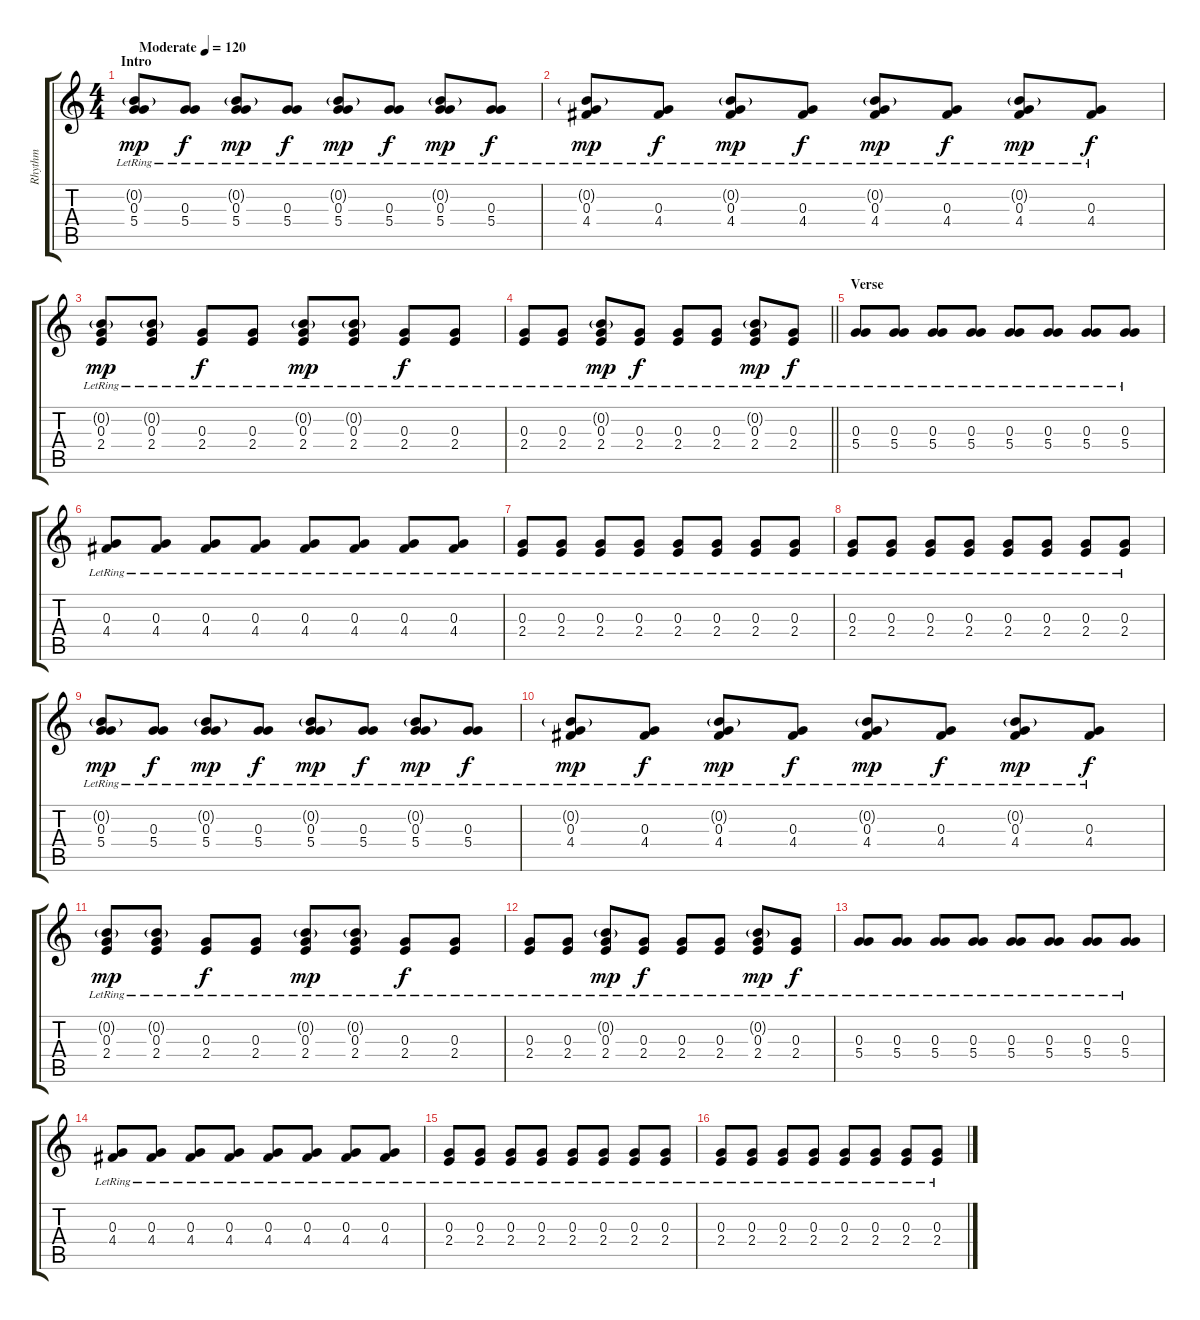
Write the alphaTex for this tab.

\track ("Rhythm" "Rhythm") {instrument acousticguitarsteel}
\staff {score tabs}
\tuning (E4 B3 G3 D3 A2 E2) {hide}
\ts (4 4)
\section ("" "Intro")
\tempo (120 "Moderate")
\clef g2
\ks c
(0.2{g lr} 0.3{lr} 5.4{lr}).8{dy mp instrument acousticguitarsteel} (0.3{lr} 5.4{lr}).8{dy f} (0.2{g lr} 0.3{lr} 5.4{lr}).8{dy mp} (0.3{lr} 5.4{lr}).8{dy f} (0.2{g lr} 0.3{lr} 5.4{lr}).8{dy mp} (0.3{lr} 5.4{lr}).8{dy f} (0.2{g lr} 0.3{lr} 5.4{lr}).8{dy mp} (0.3{lr} 5.4{lr}).8{dy f} |
(0.2{g lr} 0.3{lr} 4.4{lr}).8{dy mp} (0.3{lr} 4.4{lr}).8{dy f} (0.2{g lr} 0.3{lr} 4.4{lr}).8{dy mp} (0.3{lr} 4.4{lr}).8{dy f} (0.2{g lr} 0.3{lr} 4.4{lr}).8{dy mp} (0.3{lr} 4.4{lr}).8{dy f} (0.2{g lr} 0.3{lr} 4.4{lr}).8{dy mp} (0.3{lr} 4.4{lr}).8{dy f} |
(0.2{g lr} 0.3{lr} 2.4{lr}).8{dy mp} (0.2{g lr} 0.3{lr} 2.4{lr}).8 (0.3{lr} 2.4{lr}).8{dy f} (0.3{lr} 2.4{lr}).8 (0.2{g lr} 0.3{lr} 2.4{lr}).8{dy mp} (0.2{g lr} 0.3{lr} 2.4{lr}).8 (0.3{lr} 2.4{lr}).8{dy f} (0.3{lr} 2.4{lr}).8 |
\barLineRight lightlight
(0.3{lr} 2.4{lr}).8 (0.3{lr} 2.4{lr}).8 (0.2{g lr} 0.3{lr} 2.4{lr}).8{dy mp} (0.3{lr} 2.4{lr}).8{dy f} (0.3{lr} 2.4{lr}).8 (0.3{lr} 2.4{lr}).8 (0.2{g lr} 0.3{lr} 2.4{lr}).8{dy mp} (0.3{lr} 2.4{lr}).8{dy f} |
\section ("" "Verse")
(0.3{lr} 5.4{lr}).8 (0.3{lr} 5.4{lr}).8 (0.3{lr} 5.4{lr}).8 (0.3{lr} 5.4{lr}).8 (0.3{lr} 5.4{lr}).8 (0.3{lr} 5.4{lr}).8 (0.3{lr} 5.4{lr}).8 (0.3{lr} 5.4{lr}).8 |
(0.3{lr} 4.4{lr}).8 (0.3{lr} 4.4{lr}).8 (0.3{lr} 4.4{lr}).8 (0.3{lr} 4.4{lr}).8 (0.3{lr} 4.4{lr}).8 (0.3{lr} 4.4{lr}).8 (0.3{lr} 4.4{lr}).8 (0.3{lr} 4.4{lr}).8 |
(0.3{lr} 2.4{lr}).8 (0.3{lr} 2.4{lr}).8 (0.3{lr} 2.4{lr}).8 (0.3{lr} 2.4{lr}).8 (0.3{lr} 2.4{lr}).8 (0.3{lr} 2.4{lr}).8 (0.3{lr} 2.4{lr}).8 (0.3{lr} 2.4{lr}).8 |
(0.3{lr} 2.4{lr}).8 (0.3{lr} 2.4{lr}).8 (0.3{lr} 2.4{lr}).8 (0.3{lr} 2.4{lr}).8 (0.3{lr} 2.4{lr}).8 (0.3{lr} 2.4{lr}).8 (0.3{lr} 2.4{lr}).8 (0.3{lr} 2.4{lr}).8 |
(0.2{g lr} 0.3{lr} 5.4{lr}).8{dy mp} (0.3{lr} 5.4{lr}).8{dy f} (0.2{g lr} 0.3{lr} 5.4{lr}).8{dy mp} (0.3{lr} 5.4{lr}).8{dy f} (0.2{g lr} 0.3{lr} 5.4{lr}).8{dy mp} (0.3{lr} 5.4{lr}).8{dy f} (0.2{g lr} 0.3{lr} 5.4{lr}).8{dy mp} (0.3{lr} 5.4{lr}).8{dy f} |
(0.2{g lr} 0.3{lr} 4.4{lr}).8{dy mp} (0.3{lr} 4.4{lr}).8{dy f} (0.2{g lr} 0.3{lr} 4.4{lr}).8{dy mp} (0.3{lr} 4.4{lr}).8{dy f} (0.2{g lr} 0.3{lr} 4.4{lr}).8{dy mp} (0.3{lr} 4.4{lr}).8{dy f} (0.2{g lr} 0.3{lr} 4.4{lr}).8{dy mp} (0.3{lr} 4.4{lr}).8{dy f} |
(0.2{g lr} 0.3{lr} 2.4{lr}).8{dy mp} (0.2{g lr} 0.3{lr} 2.4{lr}).8 (0.3{lr} 2.4{lr}).8{dy f} (0.3{lr} 2.4{lr}).8 (0.2{g lr} 0.3{lr} 2.4{lr}).8{dy mp} (0.2{g lr} 0.3{lr} 2.4{lr}).8 (0.3{lr} 2.4{lr}).8{dy f} (0.3{lr} 2.4{lr}).8 |
(0.3{lr} 2.4{lr}).8 (0.3{lr} 2.4{lr}).8 (0.2{g lr} 0.3{lr} 2.4{lr}).8{dy mp} (0.3{lr} 2.4{lr}).8{dy f} (0.3{lr} 2.4{lr}).8 (0.3{lr} 2.4{lr}).8 (0.2{g lr} 0.3{lr} 2.4{lr}).8{dy mp} (0.3{lr} 2.4{lr}).8{dy f} |
(0.3{lr} 5.4{lr}).8 (0.3{lr} 5.4{lr}).8 (0.3{lr} 5.4{lr}).8 (0.3{lr} 5.4{lr}).8 (0.3{lr} 5.4{lr}).8 (0.3{lr} 5.4{lr}).8 (0.3{lr} 5.4{lr}).8 (0.3{lr} 5.4{lr}).8 |
(0.3{lr} 4.4{lr}).8 (0.3{lr} 4.4{lr}).8 (0.3{lr} 4.4{lr}).8 (0.3{lr} 4.4{lr}).8 (0.3{lr} 4.4{lr}).8 (0.3{lr} 4.4{lr}).8 (0.3{lr} 4.4{lr}).8 (0.3{lr} 4.4{lr}).8 |
(0.3{lr} 2.4{lr}).8 (0.3{lr} 2.4{lr}).8 (0.3{lr} 2.4{lr}).8 (0.3{lr} 2.4{lr}).8 (0.3{lr} 2.4{lr}).8 (0.3{lr} 2.4{lr}).8 (0.3{lr} 2.4{lr}).8 (0.3{lr} 2.4{lr}).8 |
(0.3{lr} 2.4{lr}).8 (0.3{lr} 2.4{lr}).8 (0.3{lr} 2.4{lr}).8 (0.3{lr} 2.4{lr}).8 (0.3{lr} 2.4{lr}).8 (0.3{lr} 2.4{lr}).8 (0.3{lr} 2.4{lr}).8 (0.3{lr} 2.4{lr}).8
